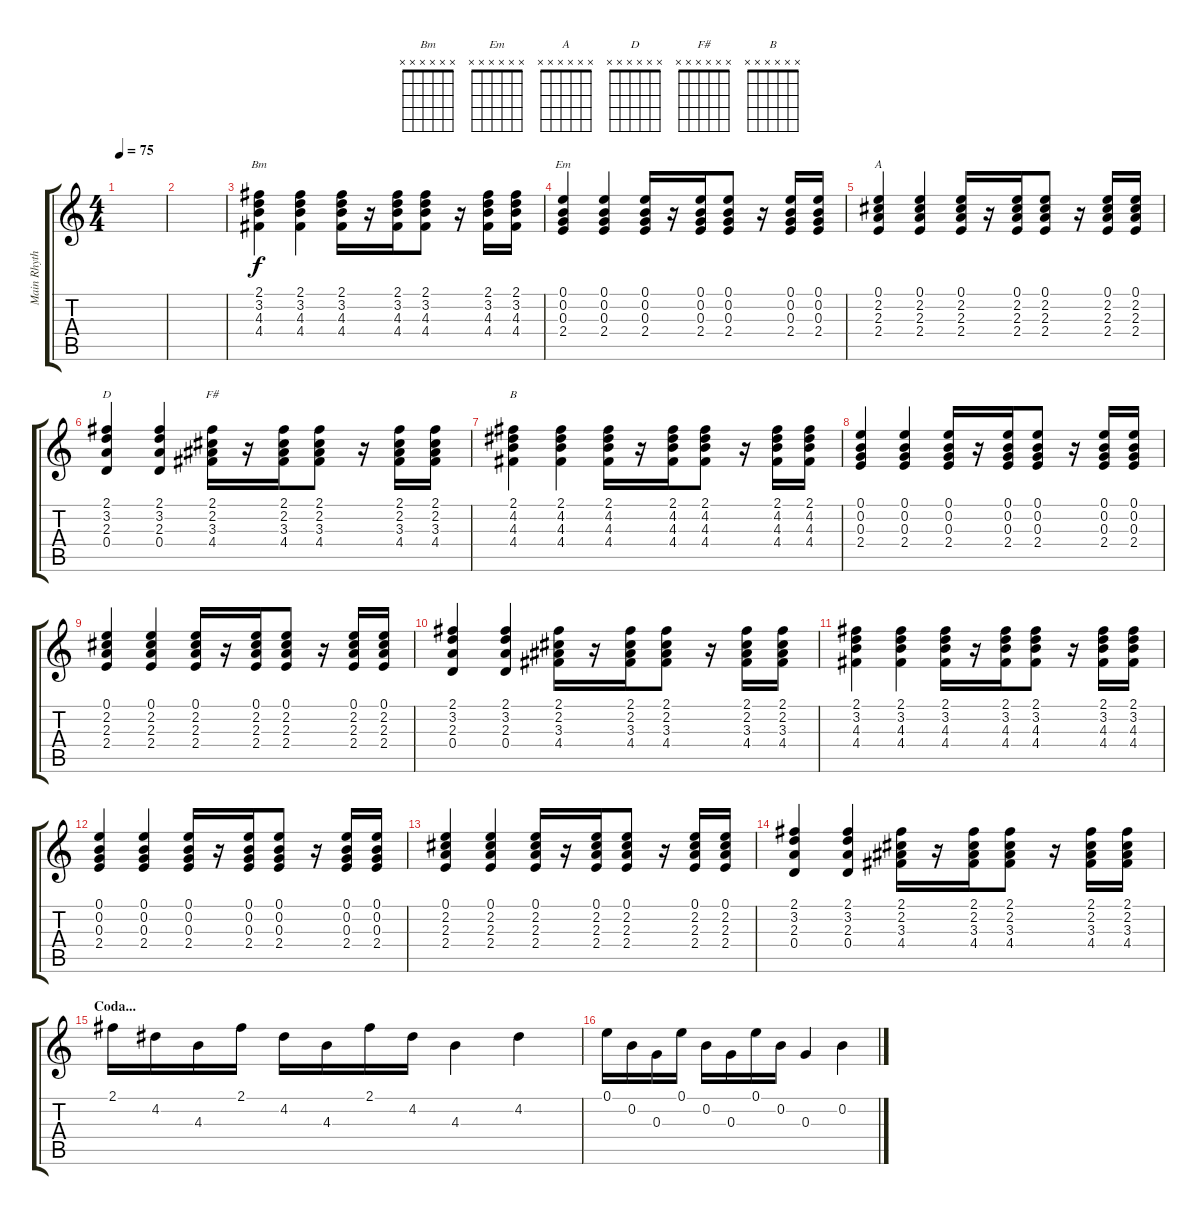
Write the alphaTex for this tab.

\track ("Main Rhythm" "Main Rhyth") {instrument acousticguitarsteel}
\staff {score tabs}
\tuning (E4 B3 G3 D3 A2 E2) {hide}
\chord ("Bm" x x x x x x) {firstfret 0}
\chord ("Em" x x x x x x) {firstfret 0}
\chord ("A" x x x x x x) {firstfret 0}
\chord ("D" x x x x x x) {firstfret 0}
\chord ("F#" x x x x x x) {firstfret 0}
\chord ("B" x x x x x x) {firstfret 0}
\ts (4 4)
\tempo 75
\clef g2
\ks c
|
|
(2.1 3.2 4.3 4.4).4{ch "Bm"} (2.1 3.2 4.3 4.4).4 (2.1 3.2 4.3 4.4).16 r.16 (2.1 3.2 4.3 4.4).16 (2.1 3.2 4.3 4.4).8 r.16 (2.1 3.2 4.3 4.4).16 (2.1 3.2 4.3 4.4).16 |
(0.1 0.2 0.3 2.4).4{ch "Em"} (0.1 0.2 0.3 2.4).4 (0.1 0.2 0.3 2.4).16 r.16 (0.1 0.2 0.3 2.4).16 (0.1 0.2 0.3 2.4).8 r.16 (0.1 0.2 0.3 2.4).16 (0.1 0.2 0.3 2.4).16 |
(0.1 2.2 2.3 2.4).4{ch "A"} (0.1 2.2 2.3 2.4).4 (0.1 2.2 2.3 2.4).16 r.16 (0.1 2.2 2.3 2.4).16 (0.1 2.2 2.3 2.4).8 r.16 (0.1 2.2 2.3 2.4).16 (0.1 2.2 2.3 2.4).16 |
(2.1 3.2 2.3 0.4).4{ch "D"} (2.1 3.2 2.3 0.4).4 (2.1 2.2 3.3 4.4).16{ch "F#"} r.16 (2.1 2.2 3.3 4.4).16 (2.1 2.2 3.3 4.4).8 r.16 (2.1 2.2 3.3 4.4).16 (2.1 2.2 3.3 4.4).16 |
(2.1 4.2 4.3 4.4).4{ch "B"} (2.1 4.2 4.3 4.4).4 (2.1 4.2 4.3 4.4).16 r.16 (2.1 4.2 4.3 4.4).16 (2.1 4.2 4.3 4.4).8 r.16 (2.1 4.2 4.3 4.4).16 (2.1 4.2 4.3 4.4).16 |
(0.1 0.2 0.3 2.4).4 (0.1 0.2 0.3 2.4).4 (0.1 0.2 0.3 2.4).16 r.16 (0.1 0.2 0.3 2.4).16 (0.1 0.2 0.3 2.4).8 r.16 (0.1 0.2 0.3 2.4).16 (0.1 0.2 0.3 2.4).16 |
(0.1 2.2 2.3 2.4).4 (0.1 2.2 2.3 2.4).4 (0.1 2.2 2.3 2.4).16 r.16 (0.1 2.2 2.3 2.4).16 (0.1 2.2 2.3 2.4).8 r.16 (0.1 2.2 2.3 2.4).16 (0.1 2.2 2.3 2.4).16 |
(2.1 3.2 2.3 0.4).4 (2.1 3.2 2.3 0.4).4 (2.1 2.2 3.3 4.4).16 r.16 (2.1 2.2 3.3 4.4).16 (2.1 2.2 3.3 4.4).8 r.16 (2.1 2.2 3.3 4.4).16 (2.1 2.2 3.3 4.4).16 |
(2.1 3.2 4.3 4.4).4 (2.1 3.2 4.3 4.4).4 (2.1 3.2 4.3 4.4).16 r.16 (2.1 3.2 4.3 4.4).16 (2.1 3.2 4.3 4.4).8 r.16 (2.1 3.2 4.3 4.4).16 (2.1 3.2 4.3 4.4).16 |
(0.1 0.2 0.3 2.4).4 (0.1 0.2 0.3 2.4).4 (0.1 0.2 0.3 2.4).16 r.16 (0.1 0.2 0.3 2.4).16 (0.1 0.2 0.3 2.4).8 r.16 (0.1 0.2 0.3 2.4).16 (0.1 0.2 0.3 2.4).16 |
(0.1 2.2 2.3 2.4).4 (0.1 2.2 2.3 2.4).4 (0.1 2.2 2.3 2.4).16 r.16 (0.1 2.2 2.3 2.4).16 (0.1 2.2 2.3 2.4).8 r.16 (0.1 2.2 2.3 2.4).16 (0.1 2.2 2.3 2.4).16 |
(2.1 3.2 2.3 0.4).4 (2.1 3.2 2.3 0.4).4 (2.1 2.2 3.3 4.4).16 r.16 (2.1 2.2 3.3 4.4).16 (2.1 2.2 3.3 4.4).8 r.16 (2.1 2.2 3.3 4.4).16 (2.1 2.2 3.3 4.4).16 |
\section ("" "Coda...")
2.1.16 4.2.16 4.3.16 2.1.16 4.2.16 4.3.16 2.1.16 4.2.16 4.3.4 4.2.4 |
0.1.16 0.2.16 0.3.16 0.1.16 0.2.16 0.3.16 0.1.16 0.2.16 0.3.4 0.2.4
